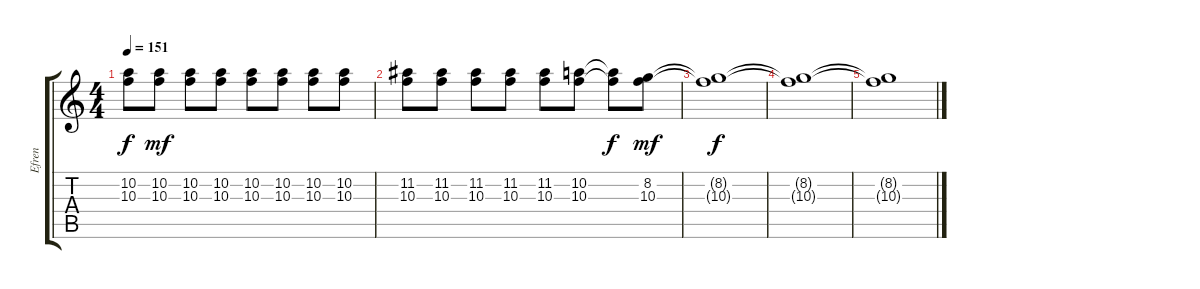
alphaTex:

\track ("Efren" "Efren") {instrument overdrivenguitar}
\staff {score tabs}
\tuning (E4 B3 G3 D3 A2 D2) {hide}
\ts (4 4)
\tempo 151
\clef g2
\ks c
(10.2{t} 10.3{t}).8{dy f} (10.2 10.3).8{dy mf} (10.2 10.3).8 (10.2 10.3).8 (10.2 10.3).8 (10.2 10.3).8 (10.2 10.3).8 (10.2 10.3).8 |
(11.2 10.3).8 (11.2 10.3).8 (11.2 10.3).8 (11.2 10.3).8 (11.2 10.3).8 (10.2 10.3).8 (10.2{t} 10.3{t}).8{dy f} (8.2 10.3).8{dy mf} |
(8.2{t} 10.3{t}).1{dy f} |
(8.2{t} 10.3{t}).1 |
(8.2{t} 10.3{t}).1
